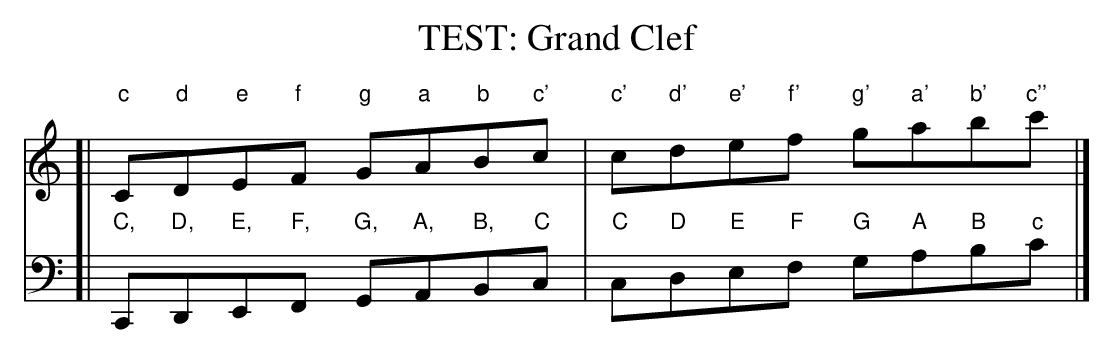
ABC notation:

X:1
T: TEST: Grand Clef
K: C
V:1 clef=treble middle=b
V:2 clef=bass   middle=D
[V:1] [| "c"c"d"d"e"e"f"f "g"g"a"a"b"b"c'"c' | "c'"c'"d'"d'"e'"e'"f'"f' "g'"g'"a'"a'"b'"b'"c''"c'' |]
[V:2] [| "C,"C,"D,"D,"E,"E,"F,"F, "G,"G,"A,"A,"B,"B,"C"C | "C"C"D"D"E"E"F"F "G"G"A"A"B"B"c"c |]
